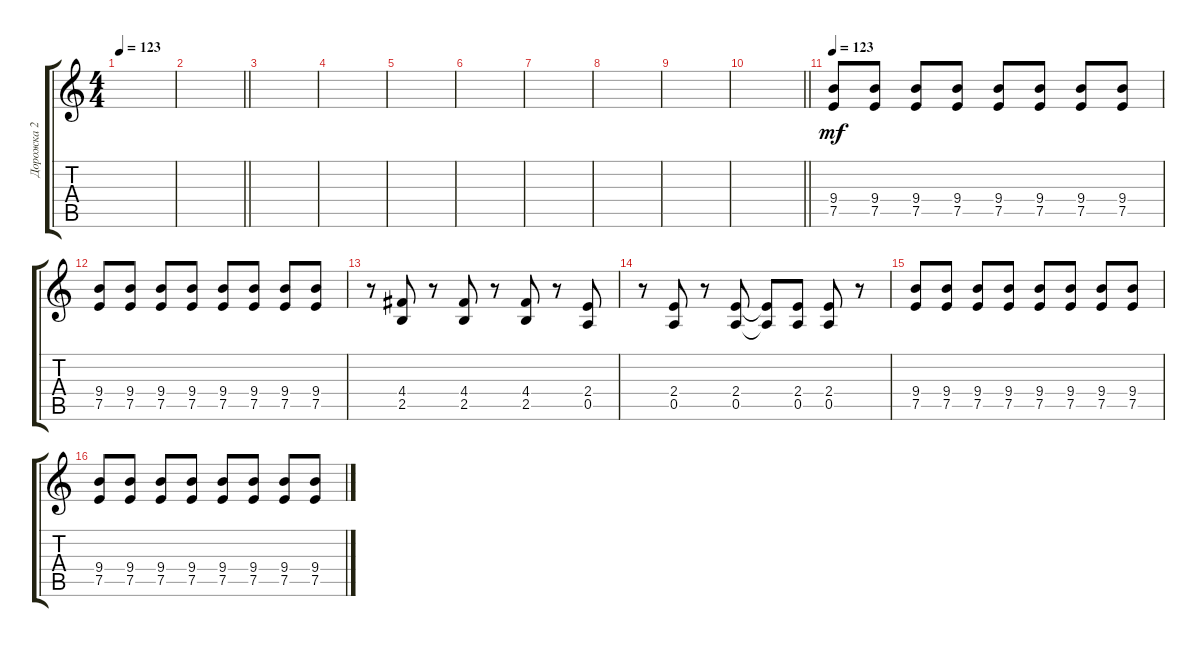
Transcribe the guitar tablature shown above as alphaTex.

\track ("Дорожка 2" "Дорожка 2") {instrument electricguitarclean}
\staff {score tabs}
\tuning (E4 B3 G3 D3 A2 E2) {hide}
\ts (4 4)
\tempo 123
\clef g2
\ks c
|
\barLineRight lightlight
|
|
|
|
|
|
|
|
\barLineRight lightlight
|
\tempo 123
(9.4 7.5).8{dy mf} (9.4 7.5).8 (9.4 7.5).8 (9.4 7.5).8 (9.4 7.5).8 (9.4 7.5).8 (9.4 7.5).8 (9.4 7.5).8 |
(9.4 7.5).8 (9.4 7.5).8 (9.4 7.5).8 (9.4 7.5).8 (9.4 7.5).8 (9.4 7.5).8 (9.4 7.5).8 (9.4 7.5).8 |
r.8 (4.4 2.5).8 r.8 (4.4 2.5).8 r.8 (4.4 2.5).8 r.8 (2.4 0.5).8 |
r.8 (2.4 0.5).8 r.8 (2.4 0.5).8 (2.4{t} 0.5{t}).8 (2.4 0.5).8 (2.4 0.5).8 r.8 |
(9.4 7.5).8 (9.4 7.5).8 (9.4 7.5).8 (9.4 7.5).8 (9.4 7.5).8 (9.4 7.5).8 (9.4 7.5).8 (9.4 7.5).8 |
(9.4 7.5).8 (9.4 7.5).8 (9.4 7.5).8 (9.4 7.5).8 (9.4 7.5).8 (9.4 7.5).8 (9.4 7.5).8 (9.4 7.5).8
